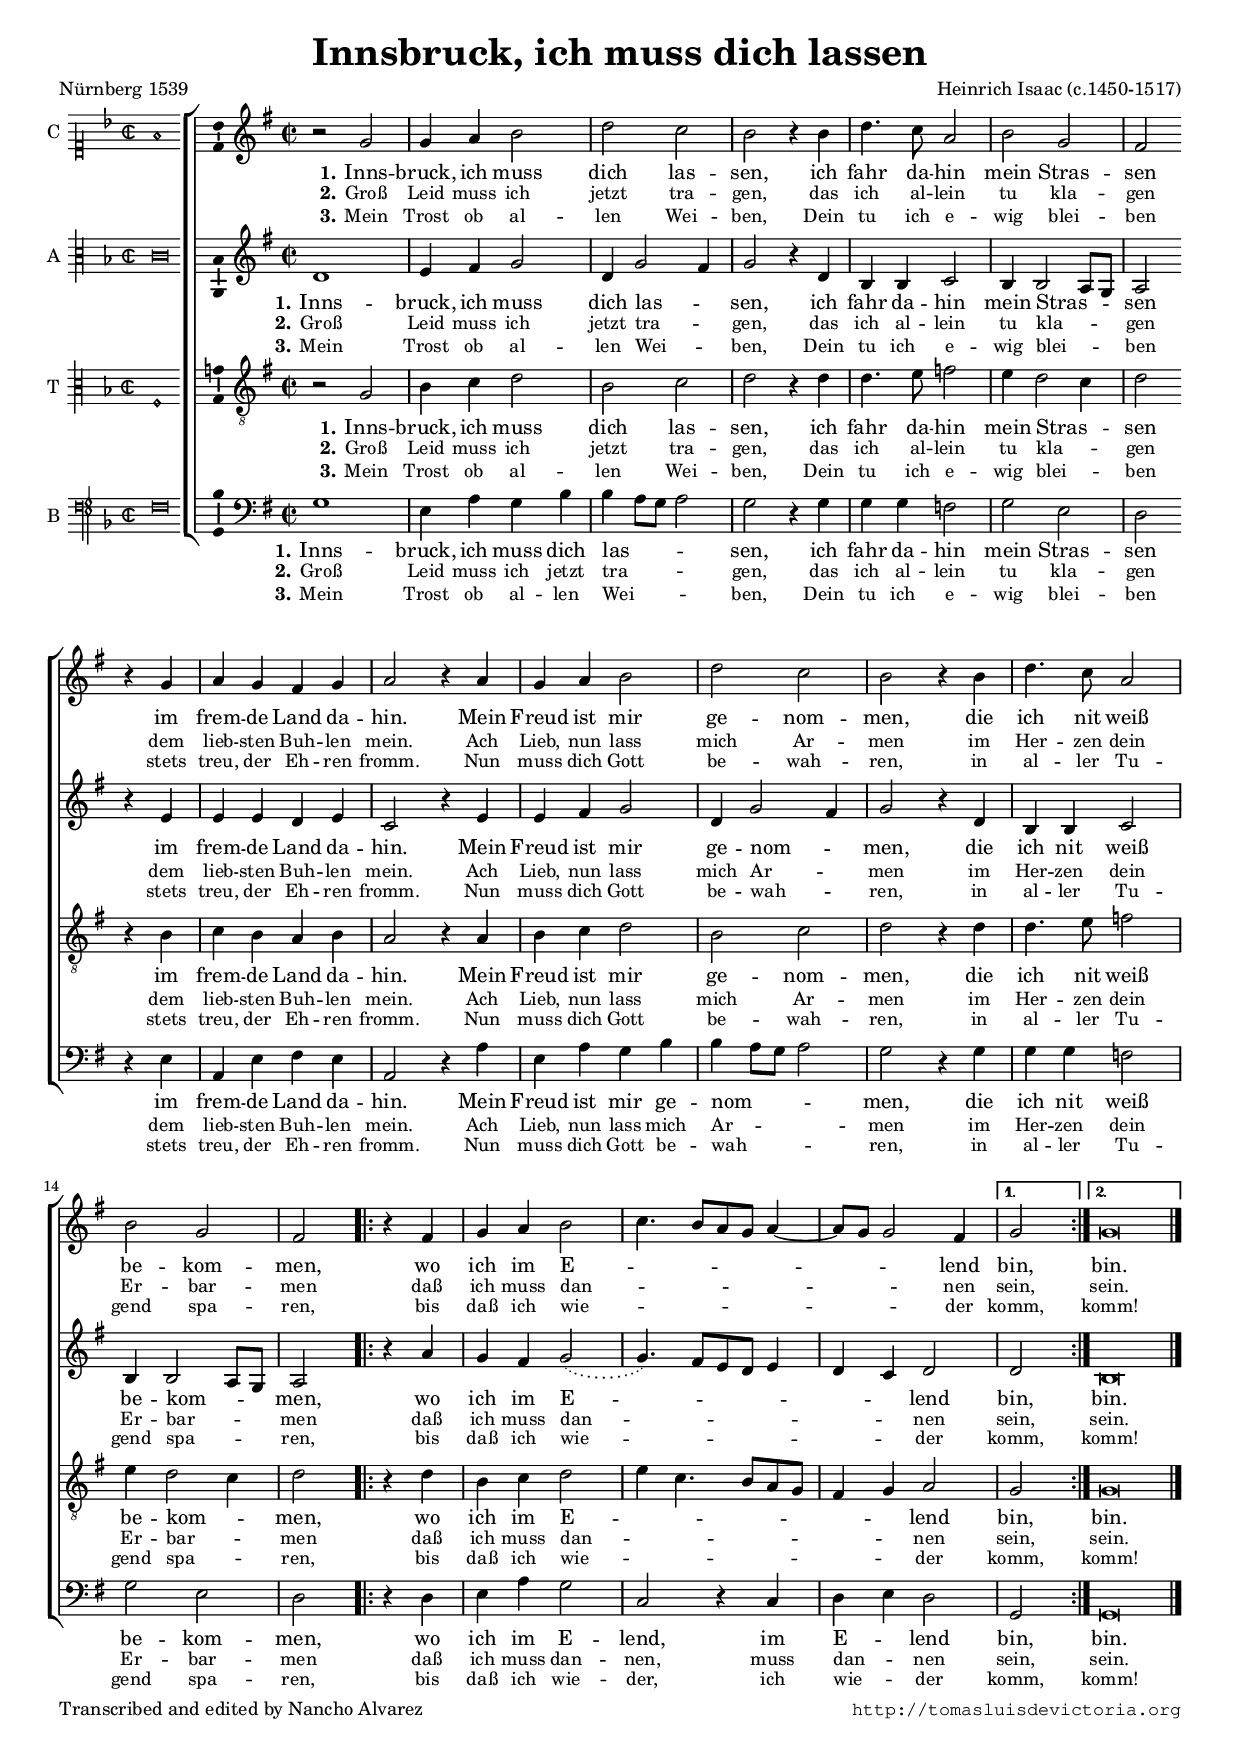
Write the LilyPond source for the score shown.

\version "2.18.0"

#(set-default-paper-size "a4")
#(set-global-staff-size 16.2)
#(ly:set-option 'point-and-click #f)
%mobile -s13.5 -i2.5

italicas=\override LyricText.font-shape = #'italic
rectas=\override LyricText.font-shape = #'upright
ss=\once \set suggestAccidentals = ##t
incipitwidth = 19
mtempo={\tempo 4 = 100}
mtempob={\tempo 4 = 50}

htitle="Innsbruck, ich muss dich lassen"
hcomposer="Isaac"

\header {
  title=\markup{\fontsize #2 "Innsbruck, ich muss dich lassen"}
	% muß en el original
	%subtitle=" "
%	subsubtitle=\markup{\column{" " " "}}
	composer="Heinrich Isaac (c.1450-1517)"
        pdfauthor=\composer
	%opus="(-)"
	%poet=\markup{\smaller "Published in 1539 by Georg Forster, Nürnberg"}
	poet=\markup{"Nürnberg 1539"}
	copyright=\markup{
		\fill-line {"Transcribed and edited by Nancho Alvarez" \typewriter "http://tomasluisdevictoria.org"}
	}
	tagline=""
}

global={\key f \major \time 2/2 \skip 1*14
        \skip 2
        \repeat volta 2 { \skip 1*3 \skip 2 } \alternative {{\skip 2} {\skip 2}}
	%\override Score.TimeSignature.break-visibility = #'#(#f #t #t)
	\bar "|."
}


cantus=\relative c'{
    r2 f
    f4 g a2 
    c bes
    a r4 a
    c4. bes8 g2
    a f
    e \bar "" \break r4 f
    g f e f
    g2 r4 g
    f g a2
    c bes
    a r4 a
    c4. bes8 g2
    a f
    e r4 e
    f g a2
    bes4. a8[ g f] g4 ~
    g8 f f2 e4
    f2 
    f\breve*1/4
    %f g a2
    %bes4. a8[ g f] g4 ~
    %g8 f f2 e4
    %f\breve*1/2
}

altus=\relative c'{
	c1
	d4 e f2
	c4 f2 e4
	f2 r4 c
	a a bes2
	a4 a2 g8 f
	g2 r4 d'
	d d c d
	bes2 r4 d
	d e f2
	c4 f2 e4
	f2 r4 c
	a a bes2
	a4 a2 g8 f
	g2 r4 g'
	\phrasingSlurDotted
	f e f2\(
	f4.\) e8[ d c] d4
	c bes c2
	c a\breve*1/4
	%f e f2\(
	%f4.\) e8[ d c] d4
	%c bes c2
	%a\breve*1/2
}

tenor=\relative c{
	r2 f
	a4 bes c2
	a bes
	c r4 c
	c4. d8 ees2
	d4 c2 bes4
	c2 r4 a
	bes a g a
	g2 r4 g
	a bes c2
	a bes 
	c r4 c
	c4. d8 ees2 
	d4 c2 bes4
	c2 r4 c 
	a bes c2
	% cambia de clave a c4
	d4 bes4. a8 g f
	e4 f g2
	f2 f\breve*1/4
	%a bes c2
	%d4 bes4. a8 g f
	%e4 f g2
	%f\breve*1/2
}

bassus=\relative c{
	f1
	d4 g f a
	a g8 f g2
	f r4 f 
	f f ees2
	f d
	c r4 d
	g, d' e d
	g,2 r4 g'
	d g f a
	a g8 f g2
	f r4 f 
	f f ees2
	f d
	c r4 c
	d g f2
	bes, r4 bes
	c d c2
	f,2 f\breve*1/4
	%d g f2
	%bes,2 r4 bes
	%c4 d c2
	%f,\breve*1/2
}

% texto tomado de CPDL

textocantus=\lyricmode{
\set stanza = "1."
Inns -- bruck, ich muss dich las -- sen,
ich fahr da -- hin mein Stras -- sen 
im frem -- de Land da -- hin.
Mein Freud ist mir ge -- nom -- men,
die ich nit weiß be -- kom -- men,
wo ich im E -- _ _ _ _ _ _ _ lend bin, bin.
% no esta claro si E va ahi o en la nota siguiente
}
textocantusb=\lyricmode{
\override LyricText.font-size = #0
\set stanza = "2."
Groß Leid muss ich jetzt tra -- gen,
das ich al -- lein tu kla -- gen 
dem lieb -- sten Buh -- len mein.
Ach Lieb, nun lass mich Ar -- men
im Her -- zen dein Er -- bar -- men
daß ich muss dan -- _ _ _ _ _ _ _ nen sein, sein.
% dass ich muss VON dannen sein
}
textocantusc=\lyricmode{
\override LyricText.font-size = #0
\set stanza = "3."
Mein Trost ob al -- len Wei -- ben,
Dein tu ich e -- wig blei -- ben 
stets treu, der Eh -- ren fromm.
Nun muss dich Gott be -- wah -- ren,
in al -- ler Tu -- gend spa -- ren,
bis daß ich wie -- _ _ _ _ _ _ _ der komm, komm!
}

textoaltus=\lyricmode{
\set stanza = "1."
Inns -- bruck, ich muss dich las -- _ sen,
ich fahr da -- hin mein Stras -- _ _ sen 
im frem -- de Land da -- hin.
Mein Freud ist mir ge -- nom -- _ men,
die ich nit weiß be -- kom -- _ _ men,
wo ich im E -- _ _ _ _ _ _ _ lend bin, bin.
}
textoaltusb=\lyricmode{
\override LyricText.font-size = #0
\set stanza = "2."
Groß Leid muss ich jetzt tra -- _ gen,
das ich al -- lein tu kla -- _ _ gen 
dem lieb -- sten Buh -- len mein.
Ach Lieb, nun lass mich Ar -- _ men
im Her -- zen dein Er -- bar -- _ _ men
daß ich muss dan -- _ _ _ _ _ _ _ nen sein, sein.
}
textoaltusc=\lyricmode{
\override LyricText.font-size = #0
\set stanza = "3."
Mein Trost ob al -- len Wei -- _ ben,
Dein tu ich e -- wig blei -- _ _ ben 
stets treu, der Eh -- ren fromm.
Nun muss dich Gott be -- wah -- _ ren,
in al -- ler Tu -- gend spa -- _ _ ren,
bis daß ich wie -- _ _ _ _ _ _ _ der komm, komm!
}

textotenor=\lyricmode{
\set stanza = "1."
Inns -- bruck, ich muss dich las -- sen,
ich fahr da -- hin mein Stras -- _ sen 
im frem -- de Land da -- hin.
Mein Freud ist mir ge -- nom -- men,
die ich nit weiß be -- kom -- _ men,
wo ich im E -- _ _ _ _ _ _ _ lend bin, bin.
}
textotenorb=\lyricmode{
\override LyricText.font-size = #0
\set stanza = "2."
Groß Leid muss ich jetzt tra -- gen,
das ich al -- lein tu kla -- _ gen 
dem lieb -- sten Buh -- len mein.
Ach Lieb, nun lass mich Ar -- men
im Her -- zen dein Er -- bar -- _ men
daß ich muss dan -- _ _ _ _ _ _ _ nen sein, sein.
}
textotenorc=\lyricmode{
\override LyricText.font-size = #0
\set stanza = "3."
Mein Trost ob al -- len Wei -- ben,
Dein tu ich e -- wig blei -- _ ben 
stets treu, der Eh -- ren fromm.
Nun muss dich Gott be -- wah -- ren,
in al -- ler Tu -- gend spa -- _ ren,
bis daß ich wie -- _ _ _ _ _ _ _ der komm, komm!
}

textobassus=\lyricmode{
\set stanza = "1."
Inns -- bruck, ich muss dich las -- _ _ _ sen,
ich fahr da -- hin mein Stras -- sen 
im frem -- de Land da -- hin.
Mein Freud ist mir ge -- nom -- _ _ _ men,
die ich nit weiß be -- kom -- men,
wo ich im E -- lend, im E -- _ lend bin, bin.
}
textobassusb=\lyricmode{
\override LyricText.font-size = #0
\set stanza = "2."
Groß Leid muss ich jetzt tra -- _ _ _ gen,
das ich al -- lein tu kla -- gen 
dem lieb -- sten Buh -- len mein.
Ach Lieb, nun lass mich Ar -- _ _ _ men
im Her -- zen dein Er -- bar -- men
daß ich muss dan -- nen, muss dan -- _ nen sein, sein.
}
textobassusc=\lyricmode{
\override LyricText.font-size = #0
\set stanza = "3."
Mein Trost ob al -- len Wei -- _ _ _ ben,
Dein tu ich e -- wig blei -- ben 
stets treu, der Eh -- ren fromm.
Nun muss dich Gott be -- wah -- _ _ _ ren,
in al -- ler Tu -- gend spa -- ren,
bis daß ich wie -- der, ich wie -- _ der komm, komm!
}


incipitcantus=\markup{
	\score{
		{ 
		\set Staff.instrumentName="C "
		\override NoteHead.style = #'neomensural
		\override Staff.TimeSignature.style = #'neomensural
		\cadenzaOn 
		\clef "petrucci-c1"
		\key f \major
		\time 2/2
                 f'1
		} 

	\layout { line-width=\incipitwidth indent = 0 }
	}
}

incipitaltus=\markup{
	\score{
		{ 
		\set Staff.instrumentName="A "
		\override NoteHead.style = #'neomensural 
		\override Staff.TimeSignature.style = #'neomensural
		\cadenzaOn 
		\clef "petrucci-c3"
		\key f \major
		\time 2/2
                  c'\breve*1/2
		} 
	\layout { line-width=\incipitwidth indent = 0 }
	}
}


incipittenor=\markup{
	\score{
		{ 
		\set Staff.instrumentName="T "
		\override NoteHead.style = #'neomensural 
		\override Staff.TimeSignature.style = #'neomensural
		\cadenzaOn 
		\clef "petrucci-c3" % luego cambia a c4
		\key f \major
		\time 2/2
                 f1
		} 
	\layout { line-width=\incipitwidth indent=0 }
	}
}

incipitbassus=\markup{
	\score{
		{ 
		\set Staff.instrumentName="B "
		\override NoteHead.style = #'neomensural
		\override Staff.TimeSignature.style = #'neomensural
		\cadenzaOn 
		\clef "petrucci-f4"
		\key f \major
		\time 2/2
                 f\breve*1/2
		} 
	\layout { line-width=\incipitwidth indent = 0 }
	}
}

%\layout {
%       \context {\Voice
%               \remove Ligature_bracket_engraver
%               \consists Mensural_ligature_engraver
%       }
%       line-width=\incipitwidth
%       indent = 0
%}

\score {\transpose c' d'{
\new ChoirStaff<<

	\new Staff <<\global
	\new Voice="v1" {
		\set Staff.instrumentName=\incipitcantus
		\clef "treble"
		\cantus }
	\new Lyrics \lyricsto "v1" {\textocantus }
	\new Lyrics \lyricsto "v1" {\textocantusb }
	\new Lyrics \lyricsto "v1" {\textocantusc }
	>>

	\new Staff <<\global
	\new Voice="v2" {
		\set Staff.instrumentName=\incipitaltus
		\clef "treble"
		\altus }
	\new Lyrics \lyricsto "v2" {\textoaltus }
	\new Lyrics \lyricsto "v2" {\textoaltusb }
	\new Lyrics \lyricsto "v2" {\textoaltusc }
	>>
	
	\new Staff <<\global
	\new Voice="v3" {
		\set Staff.instrumentName=\incipittenor
		\clef "G_8"
		\tenor }
	\new Lyrics \lyricsto "v3" {\textotenor }
	\new Lyrics \lyricsto "v3" {\textotenorb }
	\new Lyrics \lyricsto "v3" {\textotenorc }
	>>

	\new Staff <<\global
	\new Voice="v4" {
		\set Staff.instrumentName=\incipitbassus
		\clef "bass"
		\bassus }
	\new Lyrics \lyricsto "v4" {\textobassus }
	\new Lyrics \lyricsto "v4" {\textobassusb }
	\new Lyrics \lyricsto "v4" {\textobassusc }
	>>
	
>>

	} % transpose

\layout{ 
	\context {\Lyrics 
		\override VerticalAxisGroup.staff-affinity = #UP
		\override VerticalAxisGroup.nonstaff-relatedstaff-spacing =
			#'((basic-distance . 0) (minimum-distance . 0) (padding . .5))
		\override VerticalAxisGroup.nonstaff-nonstaff-spacing =
			#'((basic-distance . 0) (minimum-distance . 0) (padding . .7))
		%\override LyricText.font-size = #1.2
		\override LyricHyphen.minimum-distance = #0.5
	}
	\context {\Score 
		tempoHideNote = ##t
		\override BarNumber.padding = #2 
	}
	\context {\Voice 
		%melismaBusyProperties = #'()
		%autoBeaming = ##f
	}
	\context {\Staff 
                %\RemoveEmptyStaves
                %\override VerticalAxisGroup.remove-first = ##t
		\override VerticalAxisGroup.staff-staff-spacing =
			#'((basic-distance . 11) (minimum-distance . 0) (padding . 2))
		\consists Ambitus_engraver 
		\override LigatureBracket.padding = #1
	}
}

%\midi { \mtempo }

}


\paper{
	evenHeaderMarkup=\markup  \fill-line { \fromproperty #'page:page-number-string \htitle \hcomposer }
	oddHeaderMarkup= \markup  \fill-line { \on-the-fly #not-first-page \hcomposer \on-the-fly #not-first-page \htitle \on-the-fly #not-first-page \fromproperty #'page:page-number-string }
	system-count=3
	page-count = 1
	ragged-last-bottom = ##f
	indent=2.3\cm
	system-system-spacing =
	#'((basic-distance . 20) (minimum-distance . 0) (padding . .2))
	top-system-spacing = % header
	#'((basic-distance . 8) (minimum-distance . 0) (padding . 0))
	last-bottom-spacing = % footer
	#'((basic-distance . 12) (minimum-distance . 0) (padding . 1.5))

}
